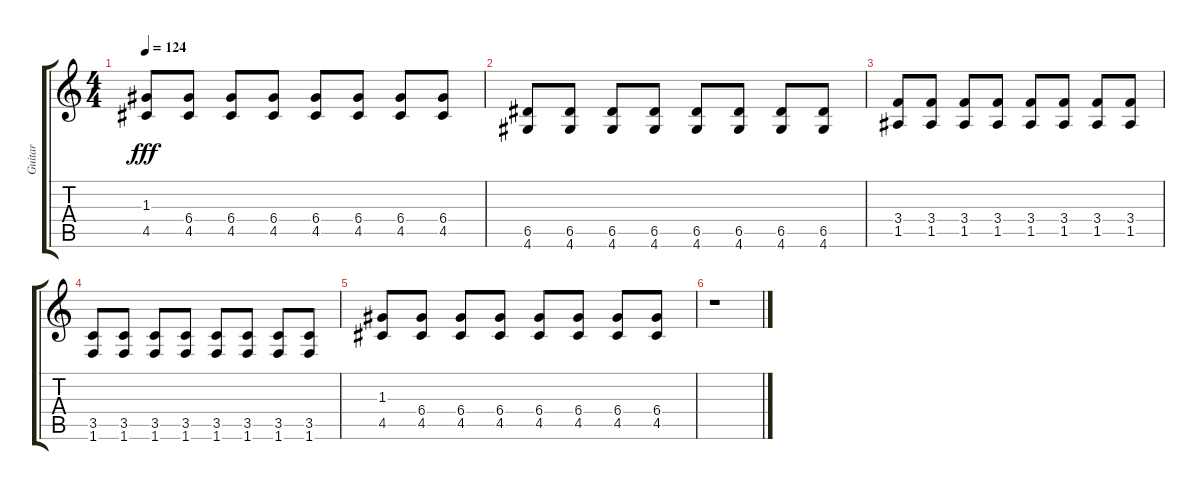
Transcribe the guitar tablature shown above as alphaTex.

\track ("Guitar" "Guitar") {instrument distortionguitar}
\staff {score tabs}
\tuning (E4 B3 G3 D3 A2 E2) {hide}
\ts (4 4)
\tempo 124
\clef g2
\ks c
(1.3 4.5).8{dy fff} (6.4 4.5).8 (6.4 4.5).8 (6.4 4.5).8 (6.4 4.5).8 (6.4 4.5).8 (6.4 4.5).8 (6.4 4.5).8 |
(6.5 4.6).8 (6.5 4.6).8 (6.5 4.6).8 (6.5 4.6).8 (6.5 4.6).8 (6.5 4.6).8 (6.5 4.6).8 (6.5 4.6).8 |
(3.4 1.5).8 (3.4 1.5).8 (3.4 1.5).8 (3.4 1.5).8 (3.4 1.5).8 (3.4 1.5).8 (3.4 1.5).8 (3.4 1.5).8 |
(3.5 1.6).8 (3.5 1.6).8 (3.5 1.6).8 (3.5 1.6).8 (3.5 1.6).8 (3.5 1.6).8 (3.5 1.6).8 (3.5 1.6).8 |
(1.3 4.5).8 (6.4 4.5).8 (6.4 4.5).8 (6.4 4.5).8 (6.4 4.5).8 (6.4 4.5).8 (6.4 4.5).8 (6.4 4.5).8 |
r.1
